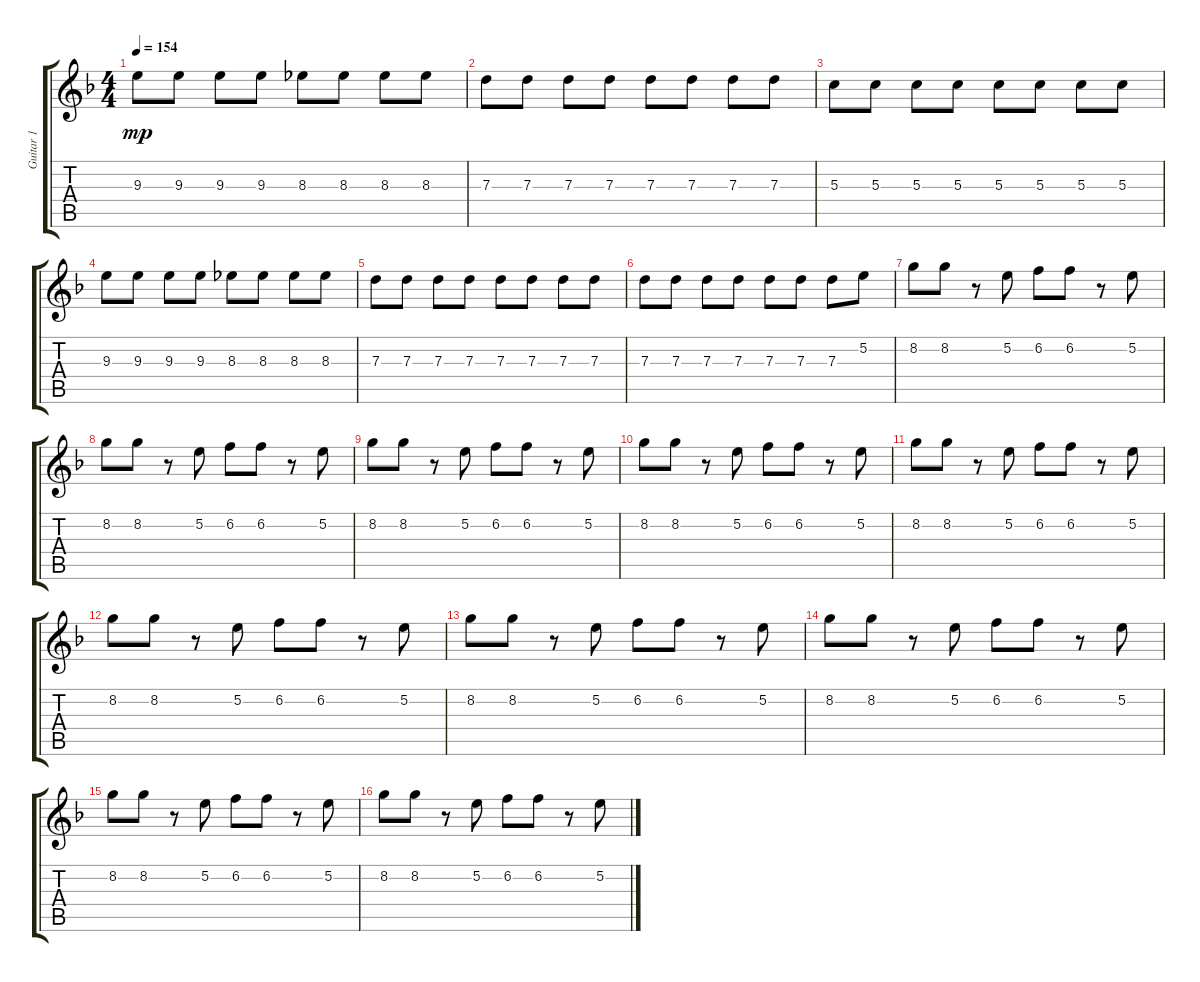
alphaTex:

\track ("Guitar 1" "Guitar 1") {instrument electricguitarclean}
\staff {score tabs}
\tuning (E4 B3 G3 D3 A2 E2) {hide}
\ts (4 4)
\tempo 154
\clef g2
\ks f
9.3.8{dy mp} 9.3.8 9.3.8 9.3.8 8.3.8 8.3.8 8.3.8 8.3.8 |
7.3.8 7.3.8 7.3.8 7.3.8 7.3.8 7.3.8 7.3.8 7.3.8 |
5.3.8 5.3.8 5.3.8 5.3.8 5.3.8 5.3.8 5.3.8 5.3.8 |
9.3.8 9.3.8 9.3.8 9.3.8 8.3.8 8.3.8 8.3.8 8.3.8 |
7.3.8 7.3.8 7.3.8 7.3.8 7.3.8 7.3.8 7.3.8 7.3.8 |
7.3.8 7.3.8 7.3.8 7.3.8 7.3.8 7.3.8 7.3.8 5.2.8 |
8.2.8 8.2.8 r.8 5.2.8 6.2.8 6.2.8 r.8 5.2.8 |
8.2.8 8.2.8 r.8 5.2.8 6.2.8 6.2.8 r.8 5.2.8 |
8.2.8 8.2.8 r.8 5.2.8 6.2.8 6.2.8 r.8 5.2.8 |
8.2.8 8.2.8 r.8 5.2.8 6.2.8 6.2.8 r.8 5.2.8 |
8.2.8 8.2.8 r.8 5.2.8 6.2.8 6.2.8 r.8 5.2.8 |
8.2.8 8.2.8 r.8 5.2.8 6.2.8 6.2.8 r.8 5.2.8 |
8.2.8 8.2.8 r.8 5.2.8 6.2.8 6.2.8 r.8 5.2.8 |
8.2.8 8.2.8 r.8 5.2.8 6.2.8 6.2.8 r.8 5.2.8 |
8.2.8 8.2.8 r.8 5.2.8 6.2.8 6.2.8 r.8 5.2.8 |
8.2.8 8.2.8 r.8 5.2.8 6.2.8 6.2.8 r.8 5.2.8
